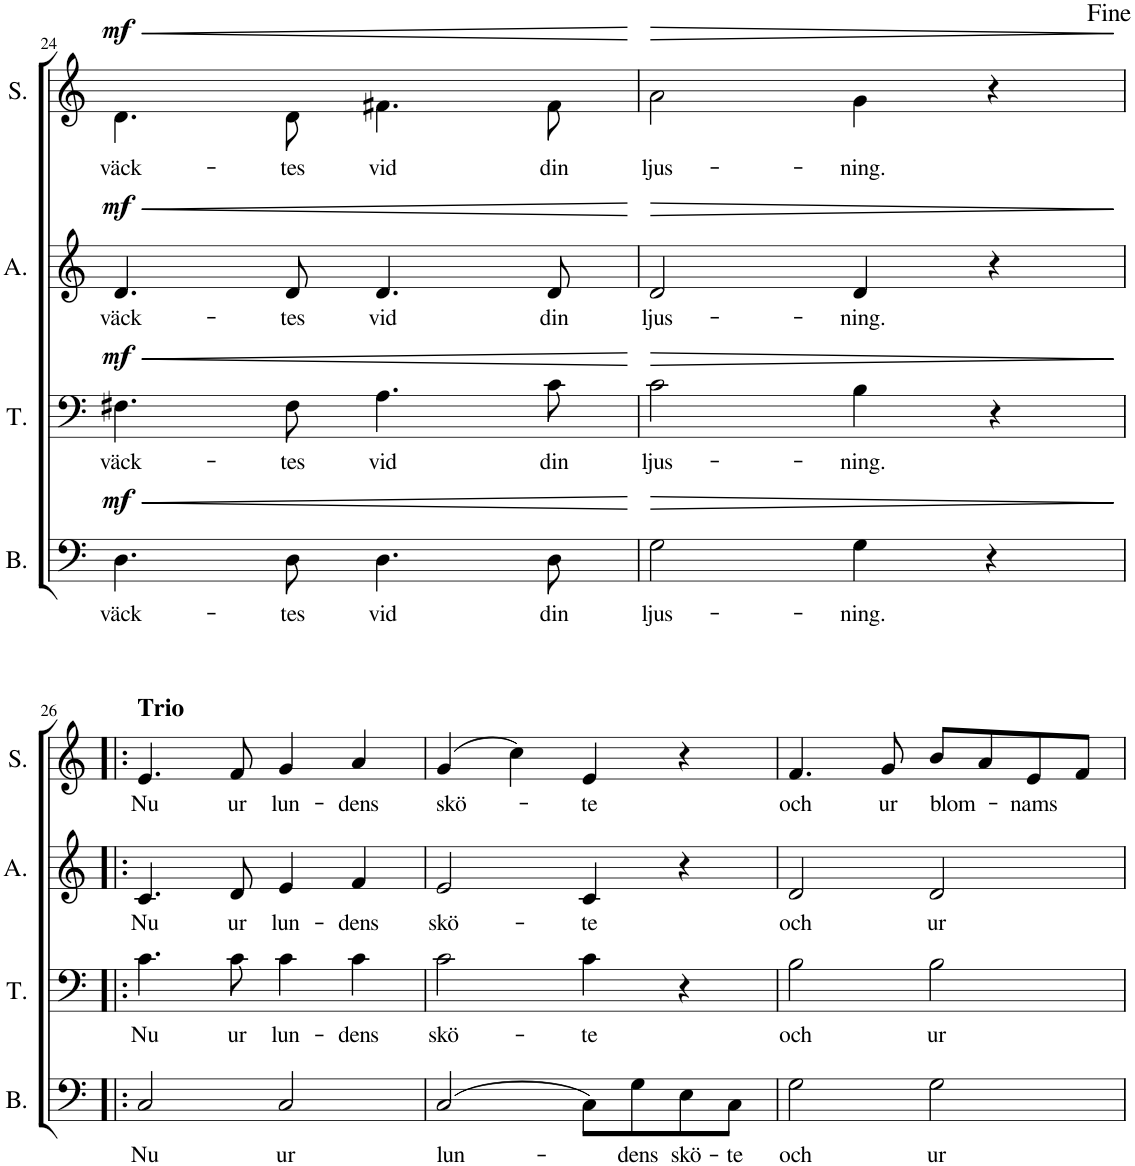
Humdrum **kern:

**kern	**text	**dynam	**kern	**text	**dynam	**kern	**text	**dynam	**kern	**text	**dynam
*part4	*part4	*part4	*part3	*part3	*part3	*part2	*part2	*part2	*part1	*part1	*part1
*staff4	*staff4	*staff4	*staff3	*staff3	*staff3	*staff2	*staff2	*staff2	*staff1	*staff1	*staff1
*I"Bass	*	*	*I"Tenor	*	*	*I"Alto	*	*	*I"Soprano	*	*
*I'B.	*	*	*I'T.	*	*	*I'A.	*	*	*I'S.	*	*
!!LO:PB:g=z
*clefF4	*	*	*clefF4	*	*	*clefG2	*	*	*clefG2	*	*
*k[]	*	*	*k[]	*	*	*k[]	*	*	*k[]	*	*
*M4/4	*	*	*M4/4	*	*	*M4/4	*	*	*M4/4	*	*
*met(c)	*	*	*met(c)	*	*	*met(c)	*	*	*met(c)	*	*
=24	=24	=24	=24	=24	=24	=24	=24	=24	=24	=24	=24
!	!LO:LY:b	!LO:HP:b	!	!LO:LY:b	!LO:HP:b	!	!LO:LY:b	!LO:HP:b	!	!LO:LY:b	!LO:HP:b
!	!	!LO:DY:n=1:a	!	!	!LO:DY:n=1:a	!	!	!LO:DY:n=1:a	!	!	!LO:DY:n=1:a
4.D\	väck-	< mf	4.F#X\	väck-	< mf	4.d/	väck-	< mf	4.d\	väck-	< mf
!	!LO:LY:b	!	!	!LO:LY:b	!	!	!LO:LY:b	!	!	!LO:LY:b	!
8D\	-tes	.	8F#\	-tes	.	8d/	-tes	.	8d\	-tes	.
!	!LO:LY:b	!	!	!LO:LY:b	!	!	!LO:LY:b	!	!	!LO:LY:b	!
4.D\	vid	.	4.A\	vid	.	4.d/	vid	.	4.f#X\	vid	.
!	!LO:LY:b	!	!	!LO:LY:b	!	!	!LO:LY:b	!	!	!LO:LY:b	!
8D\	din	.	8c\	din	.	8d/	din	.	8f#\	din	.
.	.	[	.	.	[	.	.	[	.	.	[
=25	=25	=25	=25	=25	=25	=25	=25	=25	=25	=25	=25
!	!LO:LY:b	!LO:HP:b	!	!LO:LY:b	!LO:HP:b	!	!LO:LY:b	!LO:HP:b	!	!LO:LY:b	!LO:HP:b
2G\	ljus-	>	2c\	ljus-	>	2d/	ljus-	>	2a\	ljus-	>
!	!LO:LY:b	!	!	!LO:LY:b	!	!	!LO:LY:b	!	!	!LO:LY:b	!
4G\	-ning.	.	4B\	-ning.	.	4d/	-ning.	.	4g\	-ning.	.
4r	.	.	4r	.	.	4r	.	.	4r	.	.
.	.	]	.	.	]	.	.	]	.	.	]
!!LO:LB:g=z
=26!|:	=26!|:	=26!|:	=26!|:	=26!|:	=26!|:	=26!|:	=26!|:	=26!|:	=26!|:	=26!|:	=26!|:
!	!	!	!	!	!	!	!	!	!LO:TX:a:B:t=Trio	!	!
!	!LO:LY:b	!	!	!LO:LY:b	!	!	!LO:LY:b	!	!	!LO:LY:b	!
2C/	Nu	.	4.c\	Nu	.	4.c/	Nu	.	4.e/	Nu	.
!	!	!	!	!LO:LY:b	!	!	!LO:LY:b	!	!	!LO:LY:b	!
.	.	.	8c\	ur	.	8d/	ur	.	8f/	ur	.
!	!LO:LY:b	!	!	!LO:LY:b	!	!	!LO:LY:b	!	!	!LO:LY:b	!
2C/	ur	.	4c\	lun-	.	4e/	lun-	.	4g/	lun-	.
!	!	!	!	!LO:LY:b	!	!	!LO:LY:b	!	!	!LO:LY:b	!
.	.	.	4c\	-dens	.	4f/	-dens	.	4a/	-dens	.
=27	=27	=27	=27	=27	=27	=27	=27	=27	=27	=27	=27
!	!LO:LY:b	!	!	!LO:LY:b	!	!	!LO:LY:b	!	!	!LO:LY:b	!
(2C/	lun-	.	2c\	skö-	.	2e/	skö-	.	(4g/	skö-	.
.	.	.	.	.	.	.	.	.	4cc\)	.	.
!	!	!	!	!LO:LY:b	!	!	!LO:LY:b	!	!	!LO:LY:b	!
8C\L)	.	.	4c\	-te	.	4c/	-te	.	4e/	-te	.
!	!LO:LY:b	!	!	!	!	!	!	!	!	!	!
8G\	-dens	.	.	.	.	.	.	.	.	.	.
!	!LO:LY:b	!	!	!	!	!	!	!	!	!	!
8E\	skö-	.	4r	.	.	4r	.	.	4r	.	.
!	!LO:LY:b	!	!	!	!	!	!	!	!	!	!
8C\J	-te	.	.	.	.	.	.	.	.	.	.
=28	=28	=28	=28	=28	=28	=28	=28	=28	=28	=28	=28
!	!LO:LY:b	!	!	!LO:LY:b	!	!	!LO:LY:b	!	!	!LO:LY:b	!
2G\	och	.	2B\	och	.	2d/	och	.	4.f/	och	.
!	!	!	!	!	!	!	!	!	!	!LO:LY:b	!
.	.	.	.	.	.	.	.	.	8g/	ur	.
!	!LO:LY:b	!	!	!LO:LY:b	!	!	!LO:LY:b	!	!	!LO:LY:b	!
2G\	ur	.	2B\	ur	.	2d/	ur	.	8b/L	blom-	.
.	.	.	.	.	.	.	.	.	8a/	.	.
!	!	!	!	!	!	!	!	!	!	!LO:LY:b	!
.	.	.	.	.	.	.	.	.	8e/	-nams	.
.	.	.	.	.	.	.	.	.	8f/J	.	.
=	=	=	=	=	=	=	=	=	=	=	=
*-	*-	*-	*-	*-	*-	*-	*-	*-	*-	*-	*-
